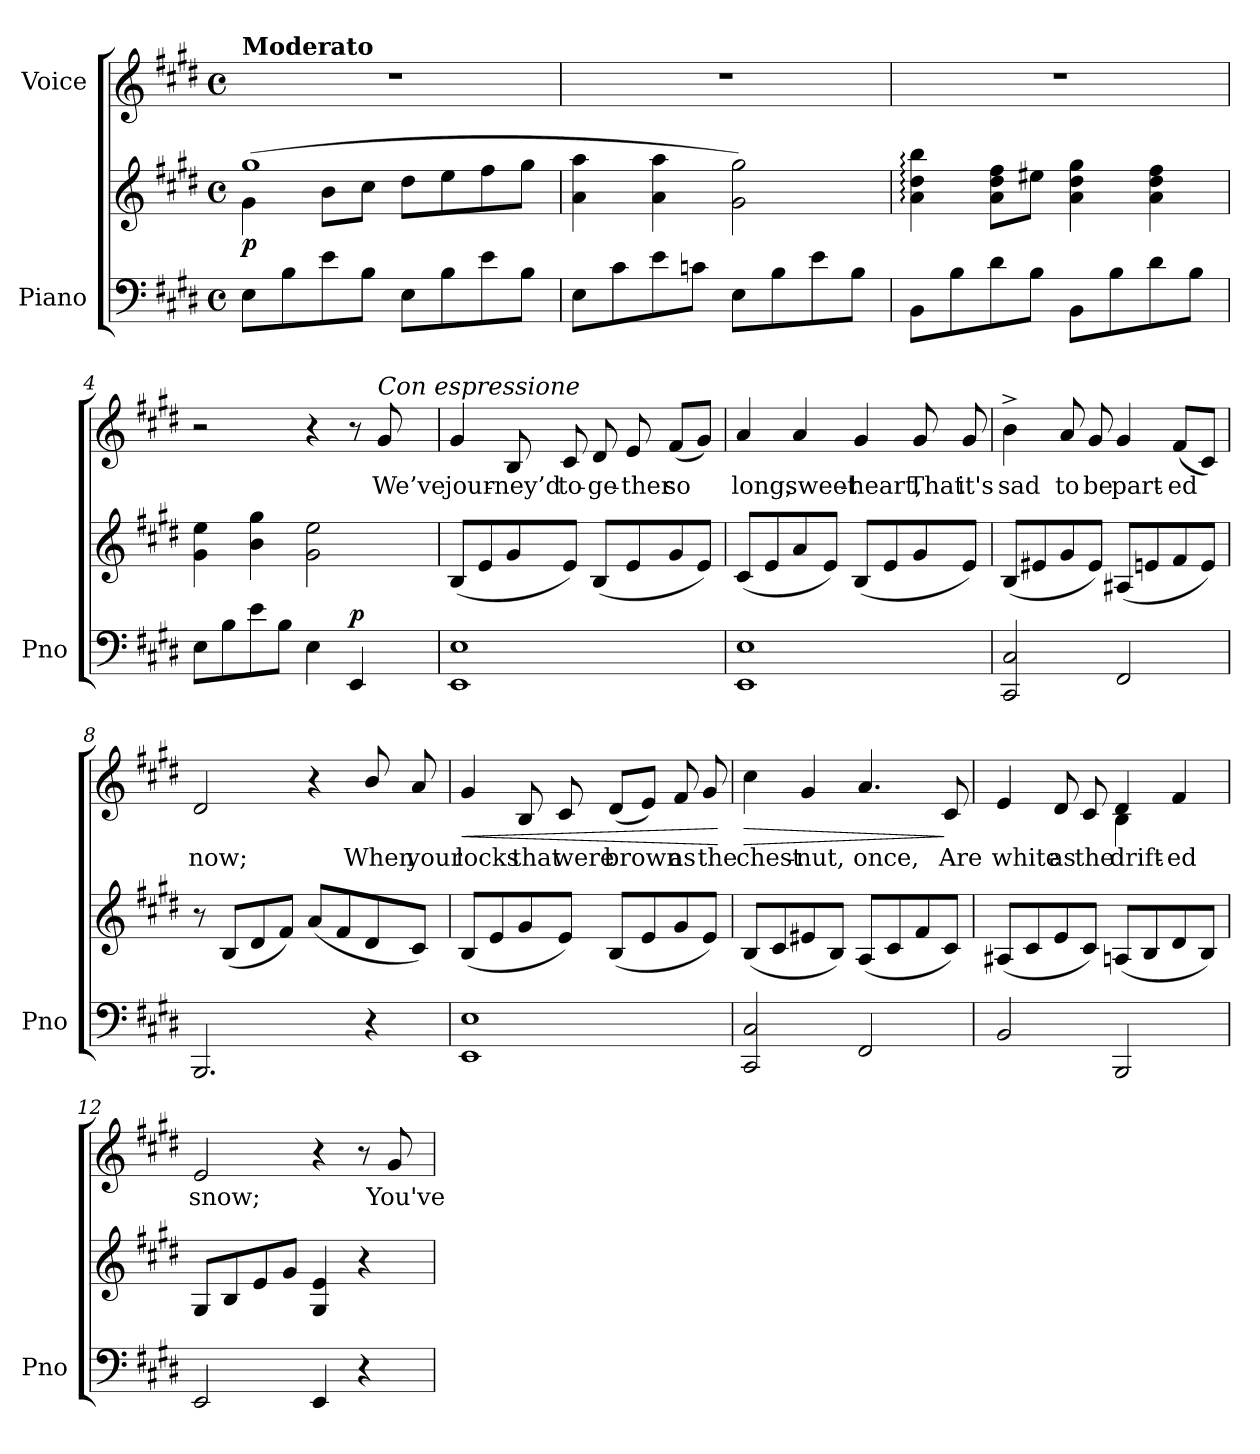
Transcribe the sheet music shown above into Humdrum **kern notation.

**kern	**kern	**dynam	**kern	**text	**dynam
*part2	*part2	*part2	*part1	*part1	*part1
*staff3	*staff2	*staff2/3	*staff1	*staff1	*staff1
*I"Piano	*	*	*I"Voice	*	*
*I'Pno	*	*	*	*	*
*clefF4	*clefG2	*	*clefG2	*	*
*k[f#c#g#d#]	*k[f#c#g#d#]	*	*k[f#c#g#d#]	*	*
*M4/4	*M4/4	*	*M4/4	*	*
*met(c)	*met(c)	*	*met(c)	*	*
=1	=1	=1	=1	=1	=1
*	*^	*	*	*	*
!	!	!	!	!LO:TX:a:B:t=Moderato	!	!
!	!	!	!LO:DY:b	!	!	!
8E\L	(1gg#	4g#\	p	1r	.	.
8B\	.	.	.	.	.	.
8e\	.	8b\L	.	.	.	.
8B\J	.	8cc#\J	.	.	.	.
8E\L	.	8dd#\L	.	.	.	.
8B\	.	8ee\	.	.	.	.
8e\	.	8ff#\	.	.	.	.
8B\J	.	8gg#\J	.	.	.	.
*	*v	*v	*	*	*	*
=2	=2	=2	=2	=2	=2
8E\L	4a\ 4aa\	.	1r	.	.
8c#\	.	.	.	.	.
8e\	4a\ 4aa\	.	.	.	.
8cn\J	.	.	.	.	.
8E\L	2g#\ 2gg#\)	.	.	.	.
8B\	.	.	.	.	.
8e\	.	.	.	.	.
8B\J	.	.	.	.	.
=3	=3	=3	=3	=3	=3
8BB\L	4a\: 4dd#\: 4bb\:	.	1r	.	.
8B\	.	.	.	.	.
8d#\	8a\ 8dd#\ 8ff#\L	.	.	.	.
8B\J	8ee#X\J	.	.	.	.
8BB\L	4a\ 4dd#\ 4gg#\	.	.	.	.
8B\	.	.	.	.	.
8d#\	4a\ 4dd#\ 4ff#\	.	.	.	.
8B\J	.	.	.	.	.
=4	=4	=4	=4	=4	=4
8E\L	4g#\ 4ee\	.	2r	.	.
8B\	.	.	.	.	.
8e\	4b\ 4gg#\	.	.	.	.
8B\J	.	.	.	.	.
4E\	2g#\ 2ee\	.	4r	.	.
!	!	!LO:DY:a=2	!	!	!
4EE/	.	p	8r	.	.
!	!	!	!LO:TX:i:t=Con espressione	!	!
.	.	.	8g#/	We’ve	.
=5	=5	=5	=5	=5	=5
1EE 1E	(8B/L	.	4g#/	jour-	.
.	8e/	.	.	.	.
.	8g#/	.	8B/	-ney’d	.
.	8e/J)	.	8c#/	to-	.
.	(8B/L	.	8d#/	-ge-	.
.	8e/	.	8e/	-ther	.
.	8g#/	.	(8f#/L	so	.
.	8e/J)	.	8g#/J)	.	.
=6	=6	=6	=6	=6	=6
1EE 1E	(8c#/L	.	4a/	long,	.
.	8e/	.	.	.	.
.	8a/	.	4a/	sweet-	.
.	8e/J)	.	.	.	.
.	(8B/L	.	4g#/	-heart,	.
.	8e/	.	.	.	.
.	8g#/	.	8g#/	That	.
.	8e/J)	.	8g#/	it's	.
=7	=7	=7	=7	=7	=7
2CC#/ 2C#/	(8B/L	.	4b^\	sad	.
.	8e#X/	.	.	.	.
.	8g#/	.	8a/	to	.
.	8e#/J)	.	8g#/	be	.
2FF#/	(8A#X/L	.	4g#/	part-	.
.	8en/	.	.	.	.
.	8f#/	.	(8f#/L	-ed	.
.	8e/J)	.	8c#/J)	.	.
=8	=8	=8	=8	=8	=8
2.BBB/	8r	.	2d#/	now;	.
.	(8B/L	.	.	.	.
.	8d#/	.	.	.	.
.	8f#/J)	.	.	.	.
.	(8a/L	.	4r	.	.
.	8f#/	.	.	.	.
4r	8d#/	.	8b/	When	.
.	8c#/J)	.	8a/	your	.
=9	=9	=9	=9	=9	=9
!	!	!	!	!	!LO:HP:b
1EE 1E	(8B/L	.	4g#/	locks	<
.	8e/	.	.	.	.
.	8g#/	.	8B/	that	.
.	8e/J)	.	8c#/	were	.
.	(8B/L	.	(8d#/L	brown	.
.	8e/	.	8e/J)	.	.
.	8g#/	.	8f#/	as	.
.	8e/J)	.	8g#/	the	.
.	.	.	.	.	[
=10	=10	=10	=10	=10	=10
!	!	!	!	!	!LO:HP:b
2CC#/ 2C#/	(8B/L	.	4cc#\	chest-	>
.	8c#/	.	.	.	.
.	8e#X/	.	4g#/	-nut,	.
.	8B/J)	.	.	.	.
2FF#/	(8A/L	.	4.a/	once,	.
.	8c#/	.	.	.	.
.	8f#/	.	.	.	.
.	8c#/J)	.	8c#/	Are	]
=11	=11	=11	=11	=11	=11
*	*	*	*^	*	*
2BB/	(8A#X/L	.	4e/	2ryy	white	.
.	8c#/	.	.	.	.	.
.	8e/	.	8d#/	.	as	.
.	8c#/J)	.	8c#/	.	the	.
2BBB/	(8An/L	.	4d#/	4B\	drift-	.
.	8B/	.	.	.	.	.
.	8d#/	.	4f#/	4ryy	-ed	.
.	8B/J)	.	.	.	.	.
*	*	*	*v	*v	*	*
=12	=12	=12	=12	=12	=12
2EE/	8G#/L	.	2e/	snow;	.
.	8B/	.	.	.	.
.	8e/	.	.	.	.
.	8g#/J	.	.	.	.
4EE/	4G#/ 4e/	.	4r	.	.
4r	4r	.	8r	.	.
.	.	.	8g#/	You've	.
=	=	=	=	=	=
*-	*-	*-	*-	*-	*-
